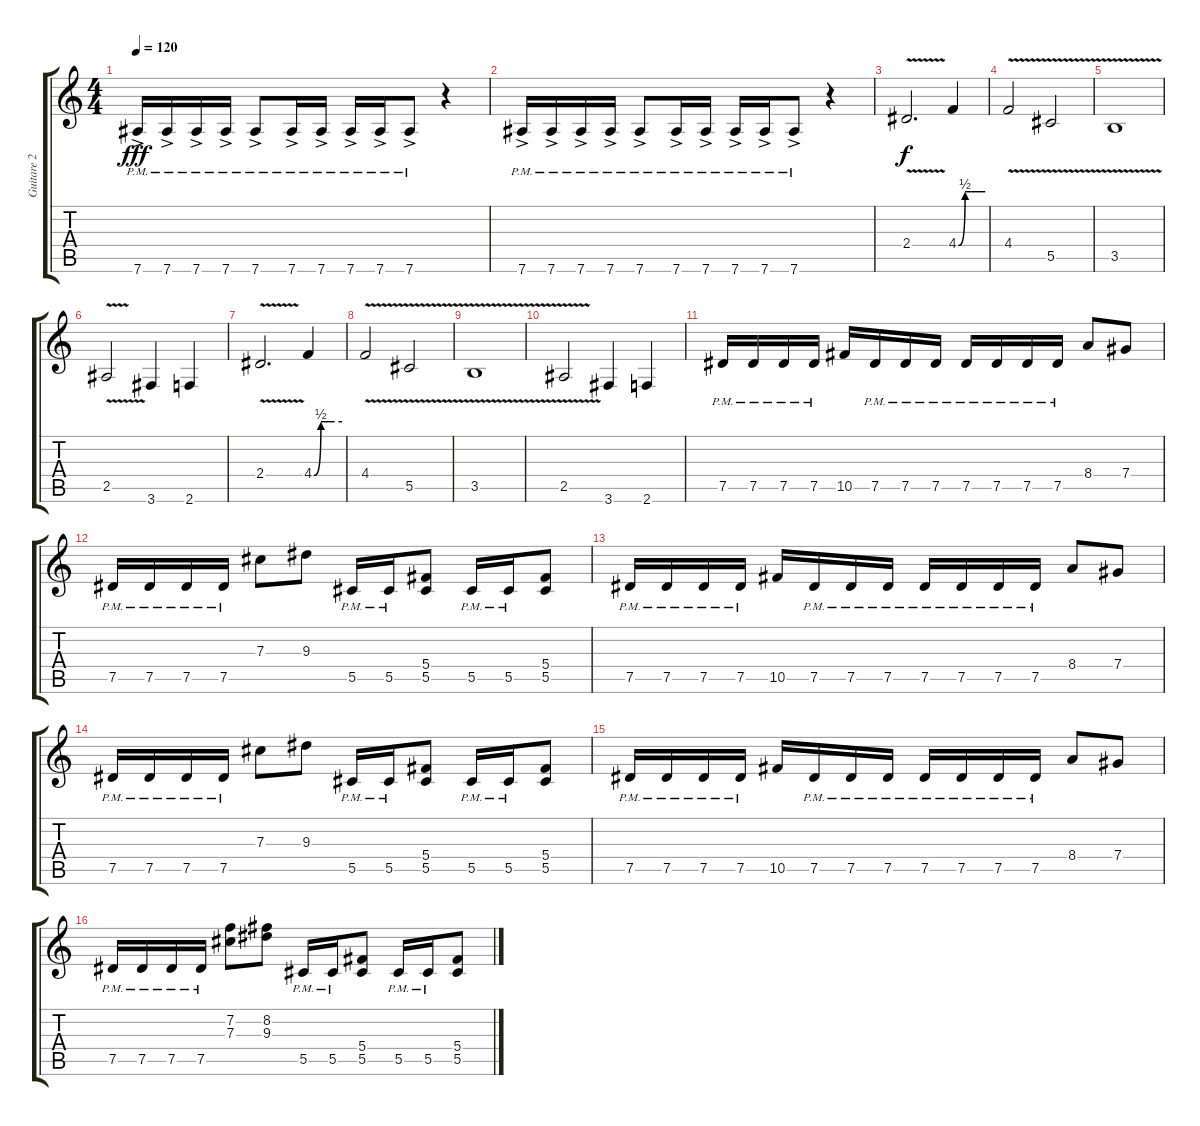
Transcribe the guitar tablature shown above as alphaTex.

\track ("Guitare 2" "Guitare 2") {instrument distortionguitar}
\staff {score tabs}
\tuning (Eb4 Bb3 Gb3 Db3 Ab2 Eb2) {hide}
\ts (4 4)
\tempo 120
\clef g2
\ks c
7.6{ac pm}.16{dy fff} 7.6{ac pm}.16 7.6{ac pm}.16 7.6{ac pm}.16 7.6{ac pm}.8 7.6{ac pm}.16 7.6{ac pm}.16 7.6{ac pm}.16 7.6{ac pm}.16 7.6{ac pm}.8 r.4 |
7.6{ac pm}.16 7.6{ac pm}.16 7.6{ac pm}.16 7.6{ac pm}.16 7.6{ac pm}.8 7.6{ac pm}.16 7.6{ac pm}.16 7.6{ac pm}.16 7.6{ac pm}.16 7.6{ac pm}.8 r.4 |
2.4{v}.2{d dy f} 4.4{be (custom 0 0 15 2 30 2 46 2 60 2)}.4 |
4.4{v}.2 5.5{v}.2 |
3.5{v}.1 |
2.5{v}.2 3.6.4 2.6.4 |
2.4{v}.2{d} 4.4{be (custom 0 0 15 2 30 2 44 2 60 2)}.4 |
4.4{v}.2 5.5{v}.2 |
3.5{v}.1 |
2.5{v}.2 3.6.4 2.6.4 |
7.5{pm}.16 7.5{pm}.16 7.5{pm}.16 7.5{pm}.16 10.5.16 7.5{pm}.16 7.5{pm}.16 7.5{pm}.16 7.5{pm}.16 7.5{pm}.16 7.5{pm}.16 7.5{pm}.16 8.4.8 7.4.8 |
7.5{pm}.16 7.5{pm}.16 7.5{pm}.16 7.5{pm}.16 7.3.8 9.3.8 5.5{pm}.16 5.5{pm}.16 (5.4 5.5).8 5.5{pm}.16 5.5{pm}.16 (5.4 5.5).8 |
7.5{pm}.16 7.5{pm}.16 7.5{pm}.16 7.5{pm}.16 10.5.16 7.5{pm}.16 7.5{pm}.16 7.5{pm}.16 7.5{pm}.16 7.5{pm}.16 7.5{pm}.16 7.5{pm}.16 8.4.8 7.4.8 |
7.5{pm}.16 7.5{pm}.16 7.5{pm}.16 7.5{pm}.16 7.3.8 9.3.8 5.5{pm}.16 5.5{pm}.16 (5.4 5.5).8 5.5{pm}.16 5.5{pm}.16 (5.4 5.5).8 |
7.5{pm}.16 7.5{pm}.16 7.5{pm}.16 7.5{pm}.16 10.5.16 7.5{pm}.16 7.5{pm}.16 7.5{pm}.16 7.5{pm}.16 7.5{pm}.16 7.5{pm}.16 7.5{pm}.16 8.4.8 7.4.8 |
7.5{pm}.16 7.5{pm}.16 7.5{pm}.16 7.5{pm}.16 (7.2 7.3).8 (8.2 9.3).8 5.5{pm}.16 5.5{pm}.16 (5.4 5.5).8 5.5{pm}.16 5.5{pm}.16 (5.4 5.5).8
